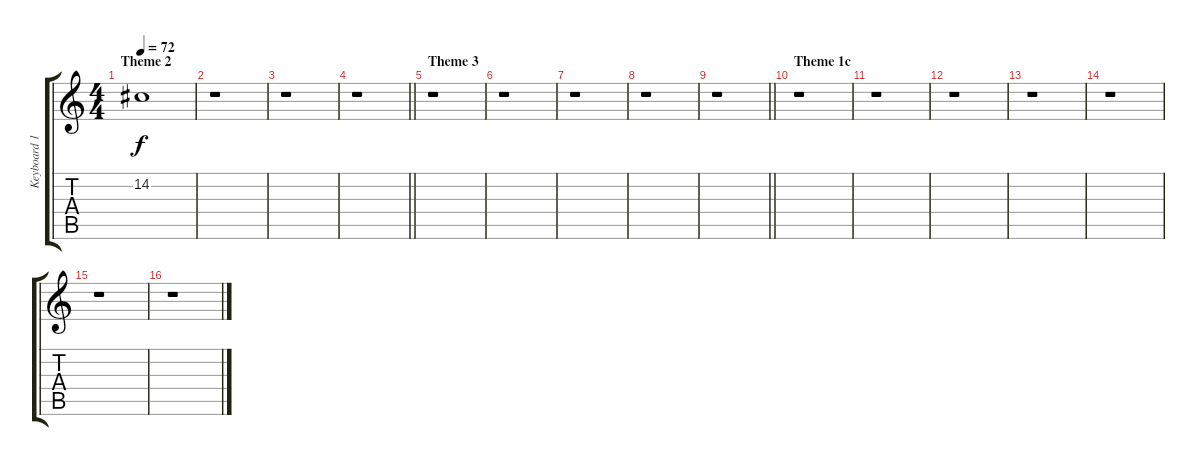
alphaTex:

\track ("Keyboard 1" "Keyboard 1") {instrument englishhorn}
\staff {score tabs}
\tuning (E4 B3 G3 D3 A2 E2) {hide}
\ts (4 4)
\section ("" "Theme 2")
\tempo 72
\clef g2
\ks aminor
14.2.1{dy f volume 0} |
r.1 |
r.1 |
\barLineRight lightlight
r.1 |
\section ("" "Theme 3")
r.1 |
r.1 |
r.1 |
r.1 |
\barLineRight lightlight
r.1 |
\section ("" "Theme 1c")
r.1 |
r.1 |
r.1 |
r.1 |
r.1 |
r.1 |
r.1
